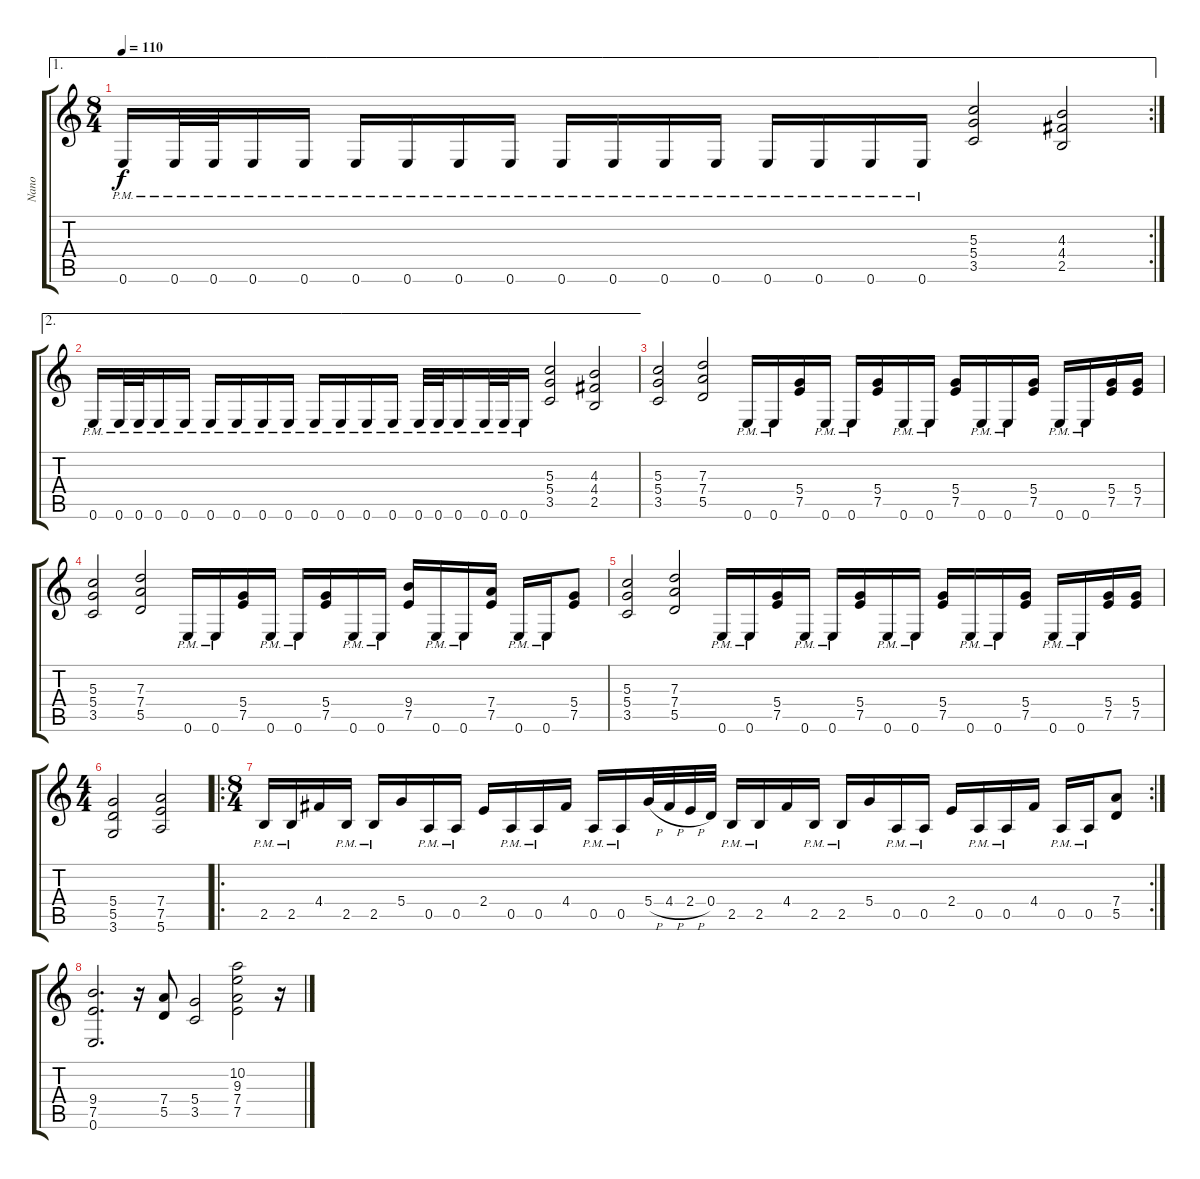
\track ("Nano" "Nano") {instrument overdrivenguitar}
\staff {score tabs}
\tuning (E4 B3 G3 D3 A2 E2) {hide}
\ae 1
\rc 2
\ts (8 4)
\tempo 110
\clef g2
\ks c
0.6{pm}.16{dy f} 0.6{pm}.32 0.6{pm}.32 0.6{pm}.16 0.6{pm}.16 0.6{pm}.16 0.6{pm}.16 0.6{pm}.16 0.6{pm}.16 0.6{pm}.16 0.6{pm}.16 0.6{pm}.16 0.6{pm}.16 0.6{pm}.16 0.6{pm}.16 0.6{pm}.16 0.6{pm}.16 (5.3 5.4 3.5).2 (4.3 4.4 2.5).2 |
\ae 2
0.6{pm}.16 0.6{pm}.32 0.6{pm}.32 0.6{pm}.16 0.6{pm}.16 0.6{pm}.16 0.6{pm}.16 0.6{pm}.16 0.6{pm}.16 0.6{pm}.16 0.6{pm}.16 0.6{pm}.16 0.6{pm}.16 0.6{pm}.32 0.6{pm}.32 0.6{pm}.16 0.6{pm}.32 0.6{pm}.32 0.6{pm}.16 (5.3 5.4 3.5).2 (4.3 4.4 2.5).2 |
(5.3 5.4 3.5).2 (7.3 7.4 5.5).2 0.6{pm}.16 0.6{pm}.16 (5.4 7.5).16 0.6{pm}.16 0.6{pm}.16 (5.4 7.5).16 0.6{pm}.16 0.6{pm}.16 (5.4 7.5).16 0.6{pm}.16 0.6{pm}.16 (5.4 7.5).16 0.6{pm}.16 0.6{pm}.16 (5.4 7.5).16 (5.4 7.5).16 |
(5.3 5.4 3.5).2 (7.3 7.4 5.5).2 0.6{pm}.16 0.6{pm}.16 (5.4 7.5).16 0.6{pm}.16 0.6{pm}.16 (5.4 7.5).16 0.6{pm}.16 0.6{pm}.16 (9.4 7.5).16 0.6{pm}.16 0.6{pm}.16 (7.4 7.5).16 0.6{pm}.16 0.6{pm}.16 (5.4 7.5).8 |
(5.3 5.4 3.5).2 (7.3 7.4 5.5).2 0.6{pm}.16 0.6{pm}.16 (5.4 7.5).16 0.6{pm}.16 0.6{pm}.16 (5.4 7.5).16 0.6{pm}.16 0.6{pm}.16 (5.4 7.5).16 0.6{pm}.16 0.6{pm}.16 (5.4 7.5).16 0.6{pm}.16 0.6{pm}.16 (5.4 7.5).16 (5.4 7.5).16 |
\ts (4 4)
(5.4 5.5 3.6).2 (7.4 7.5 5.6).2 |
\ro
\rc 2
\ts (8 4)
2.5{pm}.16 2.5{pm}.16 4.4.16 2.5{pm}.16 2.5{pm}.16 5.4.16 0.5{pm}.16 0.5{pm}.16 2.4.16 0.5{pm}.16 0.5{pm}.16 4.4.16 0.5{pm}.16 0.5{pm}.16 5.4{h}.32 4.4{h}.32 2.4{h}.32 0.4.32 2.5{pm}.16 2.5{pm}.16 4.4.16 2.5{pm}.16 2.5{pm}.16 5.4.16 0.5{pm}.16 0.5{pm}.16 2.4.16 0.5{pm}.16 0.5{pm}.16 4.4.16 0.5{pm}.16 0.5{pm}.16 (7.4 5.5).8 |
(9.4 7.5 0.6).2{d} r.16 (7.4 5.5).8 (5.4 3.5).2 (10.2 9.3 7.4 7.5).2 r.16
